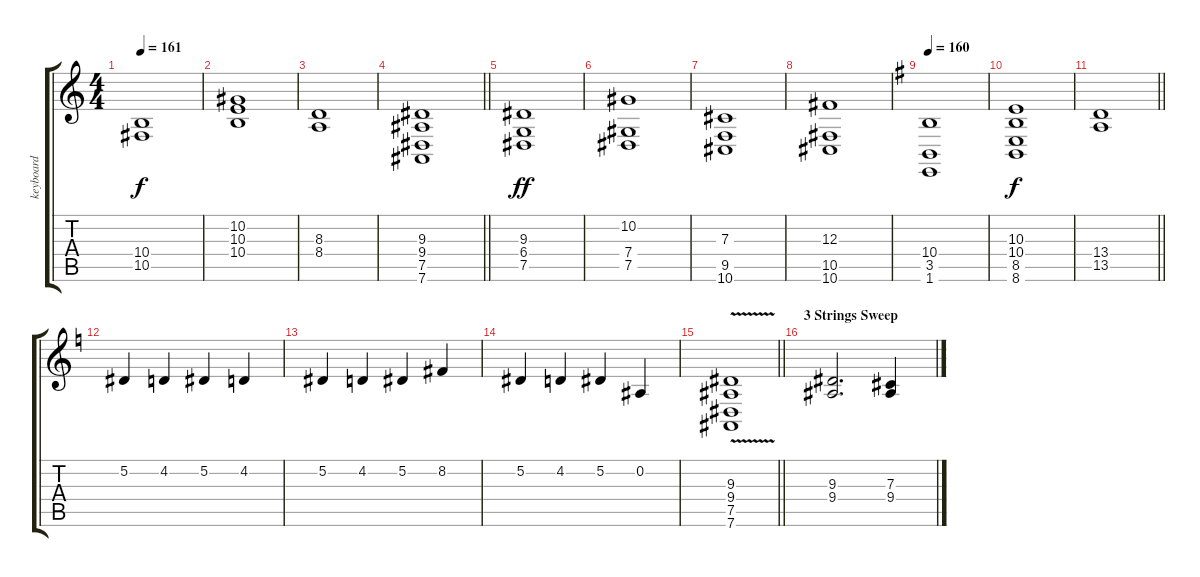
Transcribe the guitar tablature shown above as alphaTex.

\track ("keyboard" "keyboard") {instrument choiraahs}
\staff {score tabs}
\tuning (Eb4 Bb3 Gb3 Db3 Ab2 Eb2) {hide}
\ts (4 4)
\tempo 161
\clef g2
\ks aminor
(10.4 10.5).1{dy f} |
(10.2 10.3 10.4).1 |
(8.3 8.4).1 |
\barLineRight lightlight
(9.3 9.4 7.5 7.6).1 |
\section ("" "")
\ks c
(9.3 6.4 7.5).1{dy ff} |
(10.2 7.4 7.5).1 |
(7.3 9.5 10.6).1 |
(12.3 10.5 10.6).1 |
\tempo 160
\ks eminor
(10.4 3.5 1.6).1 |
(10.3 10.4 8.5 8.6).1{dy f} |
\barLineRight lightlight
(13.4 13.5).1 |
\ks aminor
5.2.4 4.2.4 5.2.4 4.2.4 |
5.2.4 4.2.4 5.2.4 8.2.4 |
5.2.4 4.2.4 5.2.4 0.2.4 |
\barLineRight lightlight
(9.3{v} 9.4 7.5 7.6).1 |
\section ("" "3 Strings Sweep ")
(9.3 9.4).2{d} (7.3 9.4).4
